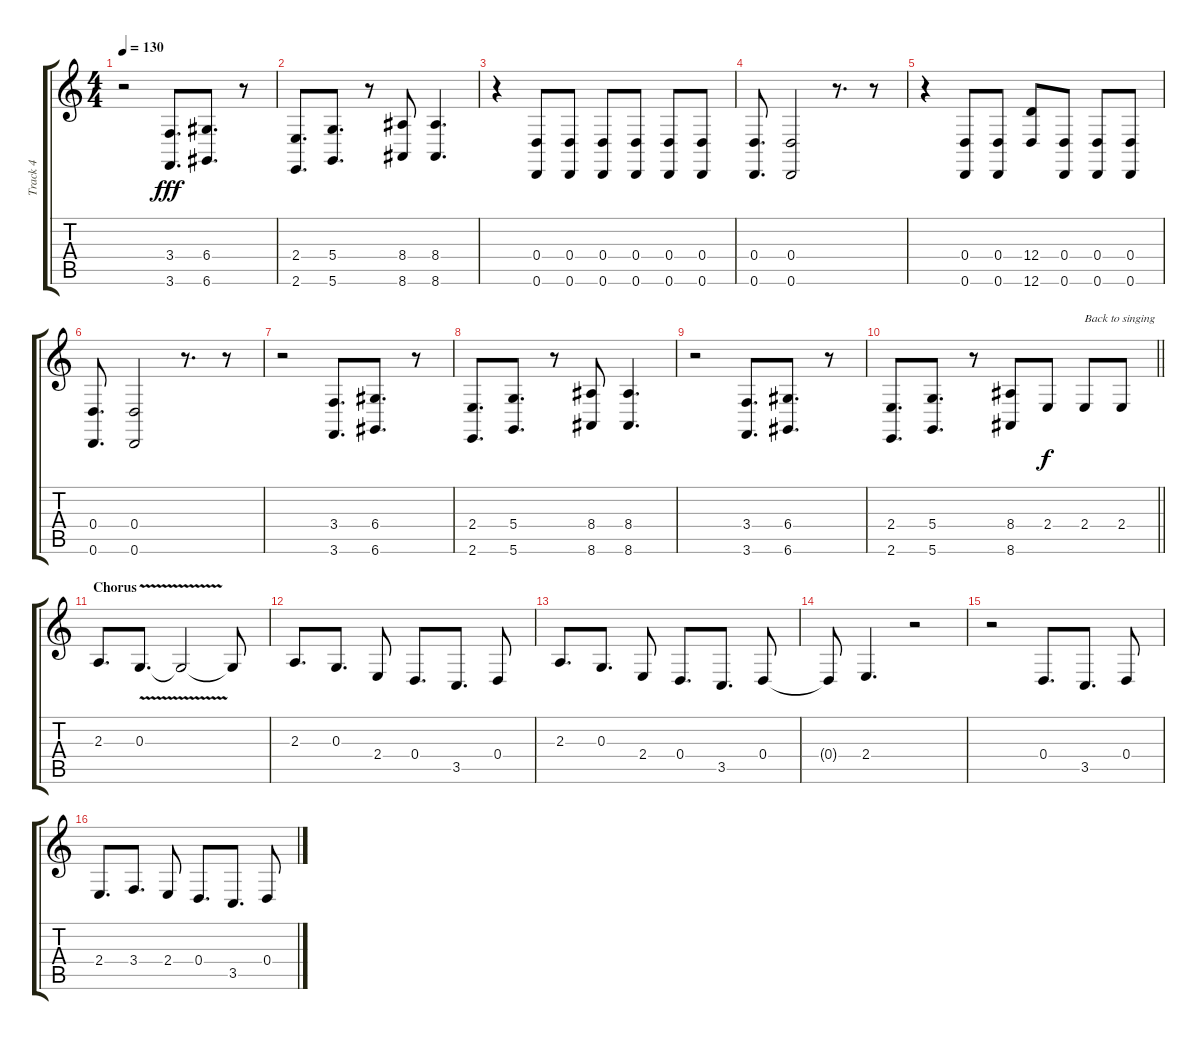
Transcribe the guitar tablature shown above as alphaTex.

\track ("Track 4" "Track 4") {instrument altosax}
\staff {score tabs}
\tuning (E4 B3 G3 D3 A2 D2) {hide}
\ts (4 4)
\tempo 130
\clef g2
\ks c
r.2{dy fff} (3.4 3.6).8{d} (6.4 6.6).8{d} r.8 |
(2.4 2.6).8{d} (5.4 5.6).8{d} r.8 (8.4 8.6).8 (8.4 8.6).4{d} |
r.4{volume 16} (0.4 0.6).8 (0.4 0.6).8 (0.4 0.6).8 (0.4 0.6).8 (0.4 0.6).8 (0.4 0.6).8 |
(0.4 0.6).8{d} (0.4 0.6).2 r.8{d} r.8 |
r.4{volume 16} (0.4 0.6).8 (0.4 0.6).8 (12.4 12.6).8 (0.4 0.6).8 (0.4 0.6).8 (0.4 0.6).8 |
(0.4 0.6).8{d} (0.4 0.6).2 r.8{d} r.8 |
r.2 (3.4 3.6).8{d} (6.4 6.6).8{d} r.8 |
(2.4 2.6).8{d} (5.4 5.6).8{d} r.8 (8.4 8.6).8 (8.4 8.6).4{d} |
r.2 (3.4 3.6).8{d} (6.4 6.6).8{d} r.8 |
\barLineRight lightlight
(2.4 2.6).8{d} (5.4 5.6).8{d} r.8 (8.4 8.6).8 2.4.8{dy f} 2.4.8{txt "Back to singing"} 2.4.8 |
\section ("" "Chorus")
2.3.8{d volume 12} 0.3{v}.8{d} 0.3{t}.2 0.3{t}.8 |
2.3.8{d} 0.3.8{d} 2.4.8 0.4.8{d} 3.5.8{d} 0.4.8 |
2.3.8{d} 0.3.8{d} 2.4.8 0.4.8{d} 3.5.8{d} 0.4.8 |
0.4{t}.8 2.4.4{d} r.2 |
r.2 0.4.8{d} 3.5.8{d} 0.4.8 |
2.4.8{d} 3.4.8{d} 2.4.8 0.4.8{d} 3.5.8{d} 0.4.8
